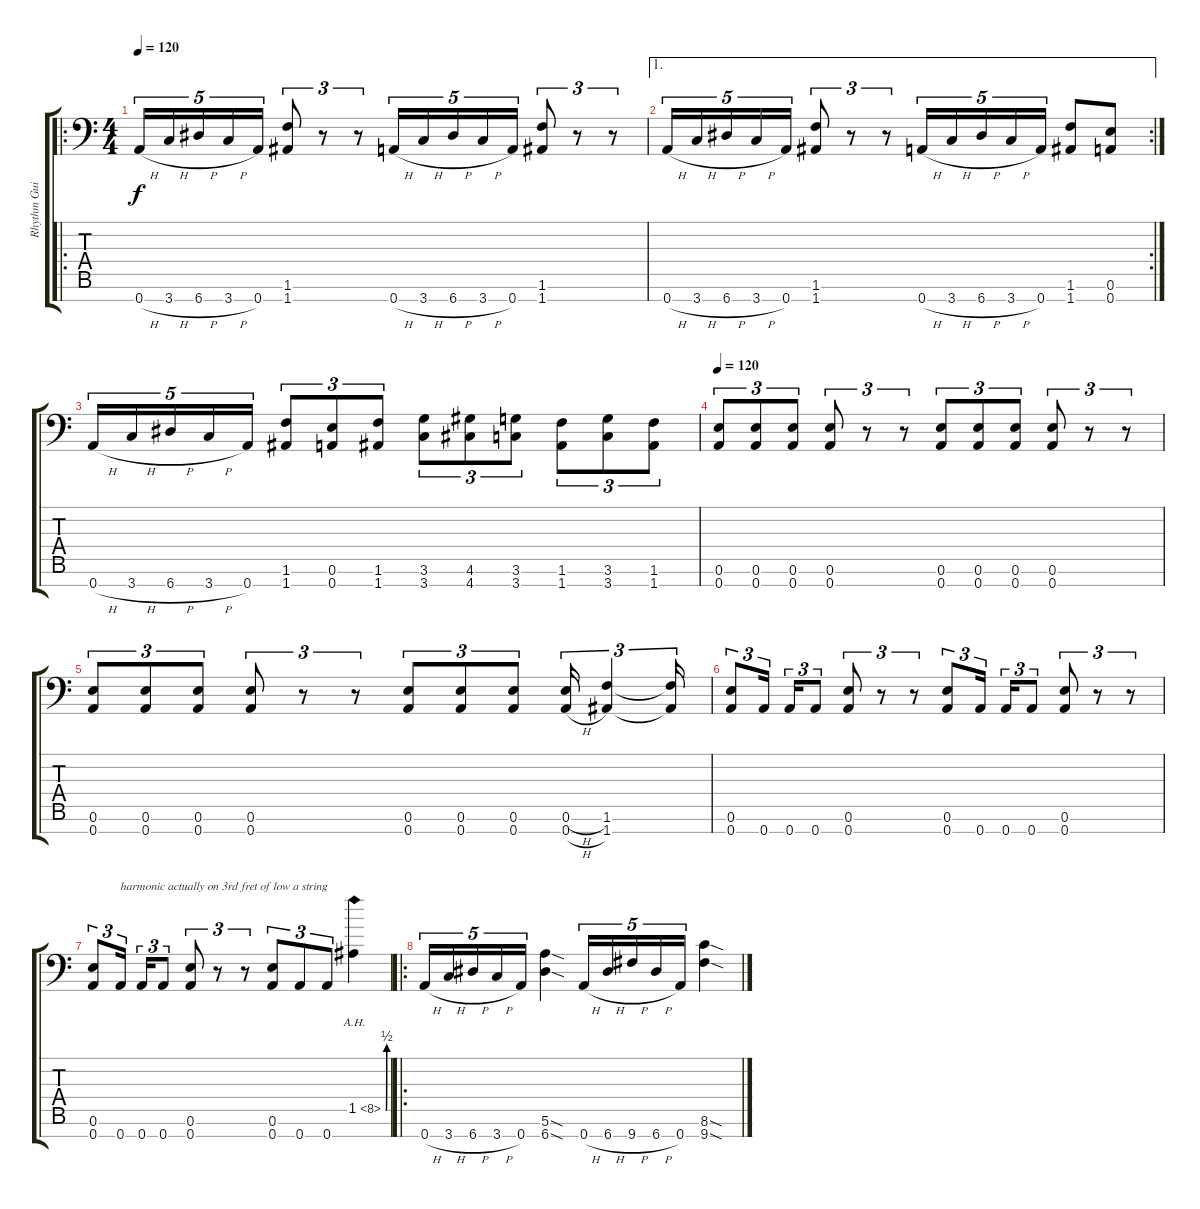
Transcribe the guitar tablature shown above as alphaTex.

\track ("Rhythm Guitar 2" "Rhythm Gui") {instrument distortionguitar}
\staff {score tabs}
\tuning (E4 B3 G3 D3 A2 E2 A1) {hide}
\ro
\ts (4 4)
\tempo 120
\clef f4
\ks c
0.7{h}.16{tu (5 4) dy f} 3.7{h}.16{tu (5 4)} 6.7{h}.16{tu (5 4)} 3.7{h}.16{tu (5 4)} 0.7.16{tu (5 4)} (1.6 1.7).8{tu (3 2)} r.8{tu (3 2)} r.8{tu (3 2)} 0.7{h}.16{tu (5 4)} 3.7{h}.16{tu (5 4)} 6.7{h}.16{tu (5 4)} 3.7{h}.16{tu (5 4)} 0.7.16{tu (5 4)} (1.6 1.7).8{tu (3 2)} r.8{tu (3 2)} r.8{tu (3 2)} |
\ae 1
\rc 2
0.7{h}.16{tu (5 4)} 3.7{h}.16{tu (5 4)} 6.7{h}.16{tu (5 4)} 3.7{h}.16{tu (5 4)} 0.7.16{tu (5 4)} (1.6 1.7).8{tu (3 2)} r.8{tu (3 2)} r.8{tu (3 2)} 0.7{h}.16{tu (5 4)} 3.7{h}.16{tu (5 4)} 6.7{h}.16{tu (5 4)} 3.7{h}.16{tu (5 4)} 0.7.16{tu (5 4)} (1.6 1.7).8 (0.6 0.7).8 |
0.7{h}.16{tu (5 4)} 3.7{h}.16{tu (5 4)} 6.7{h}.16{tu (5 4)} 3.7{h}.16{tu (5 4)} 0.7.16{tu (5 4)} (1.6 1.7).8{tu (3 2)} (0.6 0.7).8{tu (3 2)} (1.6 1.7).8{tu (3 2)} (3.6 3.7).8{tu (3 2)} (4.6 4.7).8{tu (3 2)} (3.6 3.7).8{tu (3 2)} (1.6 1.7).8{tu (3 2)} (3.6 3.7).8{tu (3 2)} (1.6 1.7).8{tu (3 2)} |
\tempo 120
(0.6 0.7).8{tu (3 2)} (0.6 0.7).8{tu (3 2)} (0.6 0.7).8{tu (3 2)} (0.6 0.7).8{tu (3 2)} r.8{tu (3 2)} r.8{tu (3 2)} (0.6 0.7).8{tu (3 2)} (0.6 0.7).8{tu (3 2)} (0.6 0.7).8{tu (3 2)} (0.6 0.7).8{tu (3 2)} r.8{tu (3 2)} r.8{tu (3 2)} |
(0.6 0.7).8{tu (3 2)} (0.6 0.7).8{tu (3 2)} (0.6 0.7).8{tu (3 2)} (0.6 0.7).8{tu (3 2)} r.8{tu (3 2)} r.8{tu (3 2)} (0.6 0.7).8{tu (3 2)} (0.6 0.7).8{tu (3 2)} (0.6 0.7).8{tu (3 2)} (0.6{h} 0.7{h}).16{tu (3 2)} (1.6 1.7).4{tu (3 2)} (1.6{t} 1.7{t}).16{tu (3 2)} |
(0.6 0.7).8{tu (3 2)} 0.7.16{tu (3 2)} 0.7.16{tu (3 2)} 0.7.8{tu (3 2)} (0.6 0.7).8{tu (3 2)} r.8{tu (3 2)} r.8{tu (3 2)} (0.6 0.7).8{tu (3 2)} 0.7.16{tu (3 2)} 0.7.16{tu (3 2)} 0.7.8{tu (3 2)} (0.6 0.7).8{tu (3 2)} r.8{tu (3 2)} r.8{tu (3 2)} |
(0.6 0.7).8{tu (3 2)} 0.7.16{tu (3 2) txt "harmonic actually on 3rd fret of low a string"} 0.7.16{tu (3 2)} 0.7.8{tu (3 2)} (0.6 0.7).8{tu (3 2)} r.8{tu (3 2)} r.8{tu (3 2)} (0.6 0.7).8{tu (3 2)} 0.7.8{tu (3 2)} 0.7.8{tu (3 2)} 1.5{be (custom 0 0 27 0 50 2 60 2) ah 7}.4 |
\ro
0.7{h}.16{tu (5 4)} 3.7{h}.16{tu (5 4)} 6.7{h}.16{tu (5 4)} 3.7{h}.16{tu (5 4)} 0.7.16{tu (5 4)} (5.6{sod} 6.7{sod}).4 0.7{h}.16{tu (5 4)} 6.7{h}.16{tu (5 4)} 9.7{h}.16{tu (5 4)} 6.7{h}.16{tu (5 4)} 0.7.16{tu (5 4)} (8.6{sod} 9.7{sod}).4
